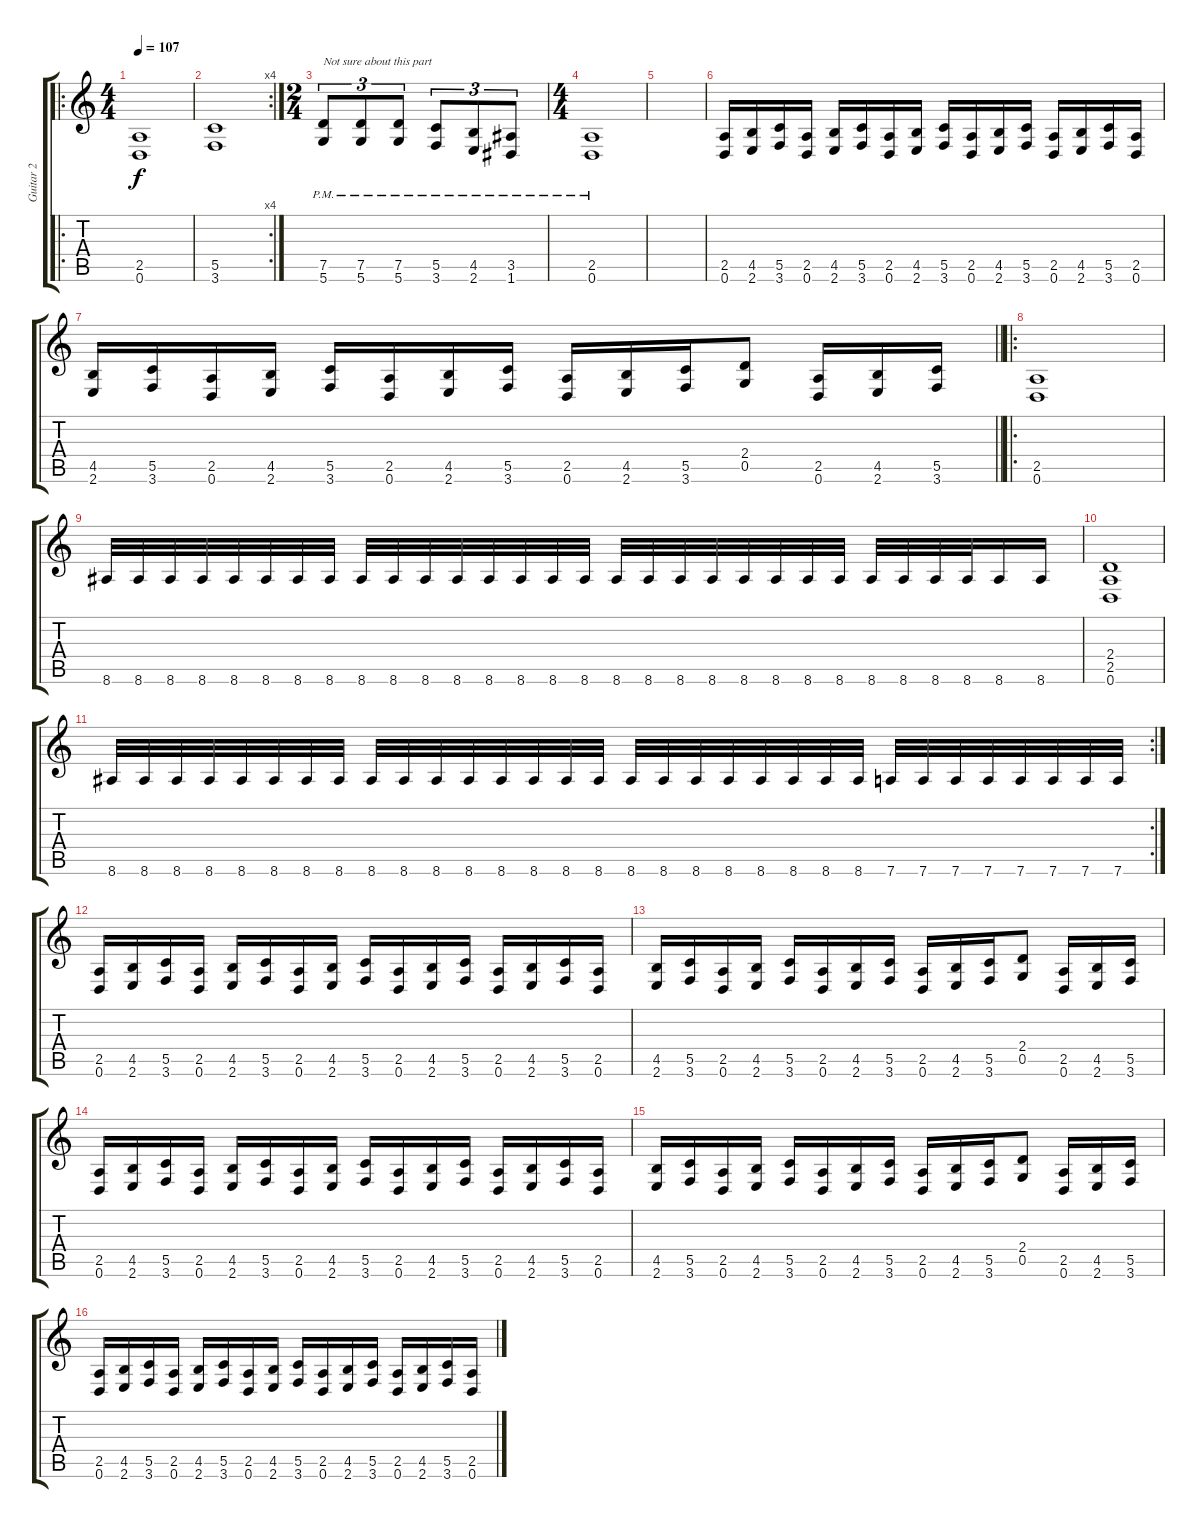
\track ("Guitar 2" "Guitar 2") {instrument overdrivenguitar}
\staff {score tabs}
\tuning (D4 A3 F3 C3 G2 D2) {hide}
\ro
\ts (4 4)
\tempo 107
\clef g2
\ks c
(2.5 0.6).1{dy f} |
\rc 4
(5.5 3.6).1 |
\ts (2 4)
(7.5{pm} 5.6{pm}).8{tu (3 2) txt "Not sure about this part"} (7.5{pm} 5.6{pm}).8{tu (3 2)} (7.5{pm} 5.6{pm}).8{tu (3 2)} (5.5{pm} 3.6{pm}).8{tu (3 2)} (4.5{pm} 2.6{pm}).8{tu (3 2)} (3.5{pm} 1.6{pm}).8{tu (3 2)} |
\ts (4 4)
(2.5{pm} 0.6{pm}).1 |
|
(2.5 0.6).16 (4.5 2.6).16 (5.5 3.6).16 (2.5 0.6).16 (4.5 2.6).16 (5.5 3.6).16 (2.5 0.6).16 (4.5 2.6).16 (5.5 3.6).16 (2.5 0.6).16 (4.5 2.6).16 (5.5 3.6).16 (2.5 0.6).16 (4.5 2.6).16 (5.5 3.6).16 (2.5 0.6).16 |
\barLineRight lightlight
(4.5 2.6).16 (5.5 3.6).16 (2.5 0.6).16 (4.5 2.6).16 (5.5 3.6).16 (2.5 0.6).16 (4.5 2.6).16 (5.5 3.6).16 (2.5 0.6).16 (4.5 2.6).16 (5.5 3.6).16 (2.4 0.5).8 (2.5 0.6).16 (4.5 2.6).16 (5.5 3.6).16 |
\ro
(2.5 0.6).1 |
8.6.32 8.6.32 8.6.32 8.6.32 8.6.32 8.6.32 8.6.32 8.6.32 8.6.32 8.6.32 8.6.32 8.6.32 8.6.32 8.6.32 8.6.32 8.6.32 8.6.32 8.6.32 8.6.32 8.6.32 8.6.32 8.6.32 8.6.32 8.6.32 8.6.32 8.6.32 8.6.32 8.6.32 8.6.16 8.6.16 |
(2.4 2.5 0.6).1 |
\rc 2
8.6.32 8.6.32 8.6.32 8.6.32 8.6.32 8.6.32 8.6.32 8.6.32 8.6.32 8.6.32 8.6.32 8.6.32 8.6.32 8.6.32 8.6.32 8.6.32 8.6.32 8.6.32 8.6.32 8.6.32 8.6.32 8.6.32 8.6.32 8.6.32 7.6.32 7.6.32 7.6.32 7.6.32 7.6.32 7.6.32 7.6.32 7.6.32 |
(2.5 0.6).16 (4.5 2.6).16 (5.5 3.6).16 (2.5 0.6).16 (4.5 2.6).16 (5.5 3.6).16 (2.5 0.6).16 (4.5 2.6).16 (5.5 3.6).16 (2.5 0.6).16 (4.5 2.6).16 (5.5 3.6).16 (2.5 0.6).16 (4.5 2.6).16 (5.5 3.6).16 (2.5 0.6).16 |
(4.5 2.6).16 (5.5 3.6).16 (2.5 0.6).16 (4.5 2.6).16 (5.5 3.6).16 (2.5 0.6).16 (4.5 2.6).16 (5.5 3.6).16 (2.5 0.6).16 (4.5 2.6).16 (5.5 3.6).16 (2.4 0.5).8 (2.5 0.6).16 (4.5 2.6).16 (5.5 3.6).16 |
(2.5 0.6).16 (4.5 2.6).16 (5.5 3.6).16 (2.5 0.6).16 (4.5 2.6).16 (5.5 3.6).16 (2.5 0.6).16 (4.5 2.6).16 (5.5 3.6).16 (2.5 0.6).16 (4.5 2.6).16 (5.5 3.6).16 (2.5 0.6).16 (4.5 2.6).16 (5.5 3.6).16 (2.5 0.6).16 |
(4.5 2.6).16 (5.5 3.6).16 (2.5 0.6).16 (4.5 2.6).16 (5.5 3.6).16 (2.5 0.6).16 (4.5 2.6).16 (5.5 3.6).16 (2.5 0.6).16 (4.5 2.6).16 (5.5 3.6).16 (2.4 0.5).8 (2.5 0.6).16 (4.5 2.6).16 (5.5 3.6).16 |
(2.5 0.6).16 (4.5 2.6).16 (5.5 3.6).16 (2.5 0.6).16 (4.5 2.6).16 (5.5 3.6).16 (2.5 0.6).16 (4.5 2.6).16 (5.5 3.6).16 (2.5 0.6).16 (4.5 2.6).16 (5.5 3.6).16 (2.5 0.6).16 (4.5 2.6).16 (5.5 3.6).16 (2.5 0.6).16
